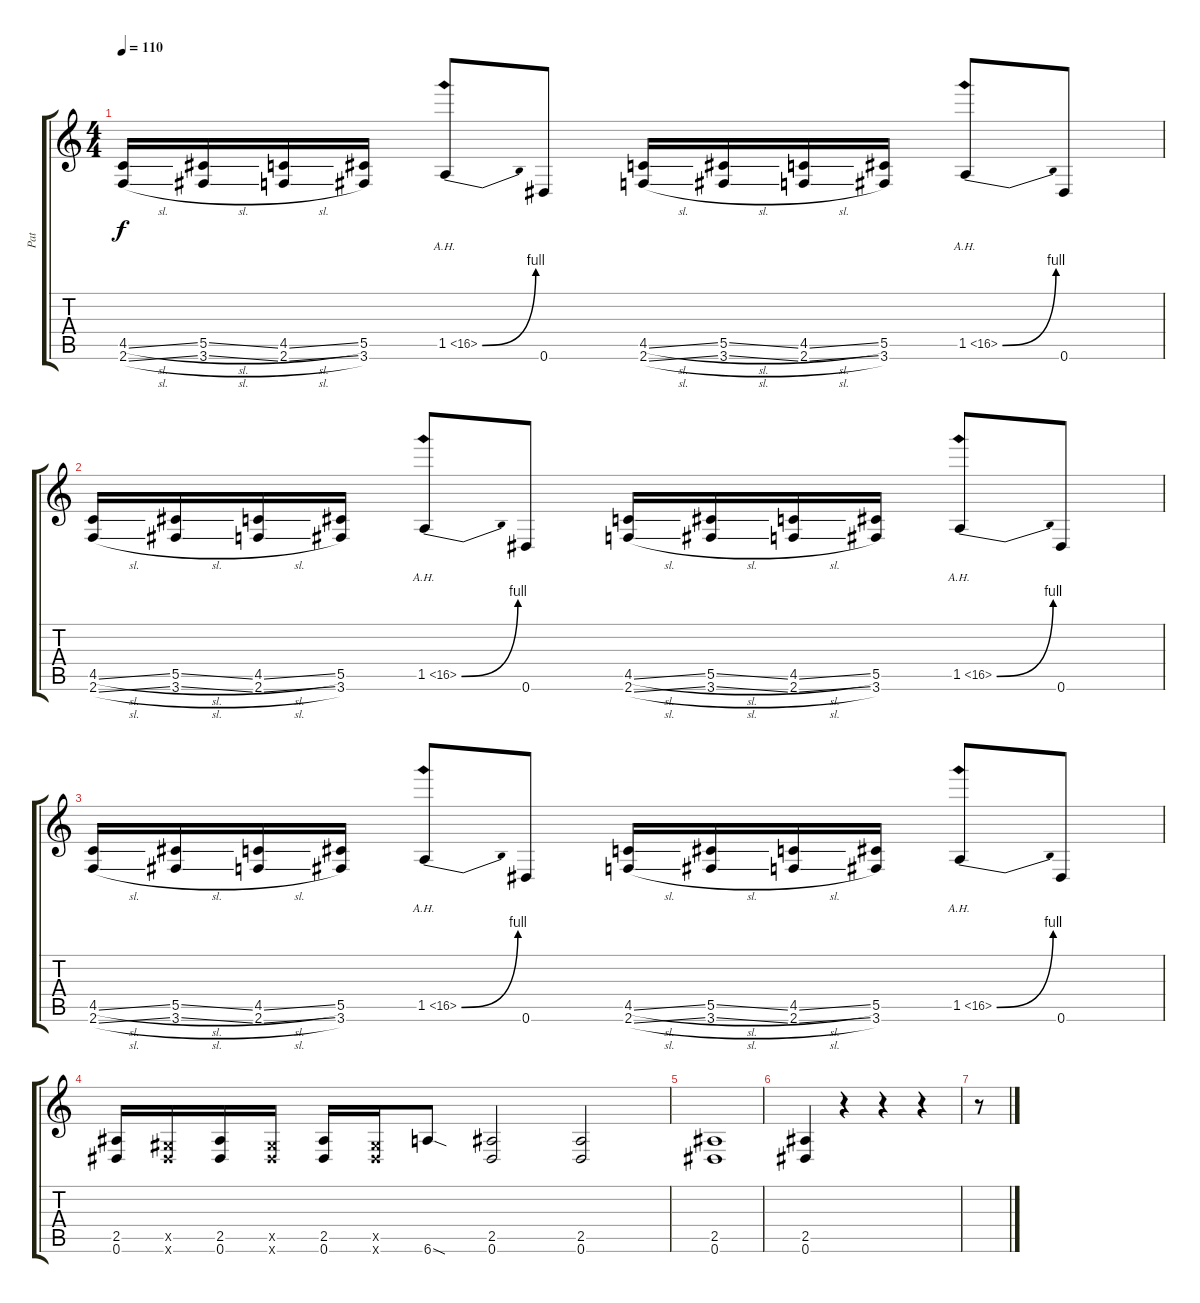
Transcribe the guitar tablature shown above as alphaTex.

\track ("Pat" "Pat") {solo instrument distortionguitar}
\staff {score tabs}
\tuning (Eb4 Bb3 Gb3 Db3 Ab2 Eb2) {hide}
\ts (4 4)
\tempo 110
\clef g2
\ks c
(4.5{sl} 2.6{sl}).16{dy f} (5.5{sl} 3.6{sl}).16 (4.5{sl} 2.6{sl}).16 (5.5 3.6).16 1.5{be (bend 0 0 60 4) ah 15}.8 0.6.8 (4.5{sl} 2.6{sl}).16 (5.5{sl} 3.6{sl}).16 (4.5{sl} 2.6{sl}).16 (5.5 3.6).16 1.5{be (bend 0 0 60 4) ah 15}.8 0.6.8 |
(4.5{sl} 2.6{sl}).16 (5.5{sl} 3.6{sl}).16 (4.5{sl} 2.6{sl}).16 (5.5 3.6).16 1.5{be (bend 0 0 60 4) ah 15}.8 0.6.8 (4.5{sl} 2.6{sl}).16 (5.5{sl} 3.6{sl}).16 (4.5{sl} 2.6{sl}).16 (5.5 3.6).16 1.5{be (bend 0 0 60 4) ah 15}.8 0.6.8 |
(4.5{sl} 2.6{sl}).16 (5.5{sl} 3.6{sl}).16 (4.5{sl} 2.6{sl}).16 (5.5 3.6).16 1.5{be (bend 0 0 60 4) ah 15}.8 0.6.8 (4.5{sl} 2.6{sl}).16 (5.5{sl} 3.6{sl}).16 (4.5{sl} 2.6{sl}).16 (5.5 3.6).16 1.5{be (bend 0 0 60 4) ah 15}.8 0.6.8 |
(2.5 0.6).16 (0.5{x} 0.6{x}).16 (2.5 0.6).16 (0.5{x} 0.6{x}).16 (2.5 0.6).16 (0.5{x} 0.6{x}).16 6.6{sod}.8 (2.5 0.6).2 (2.5 0.6).2 |
(2.5 0.6).1 |
(2.5 0.6).4 r.4 r.4 r.4 |
r.8
